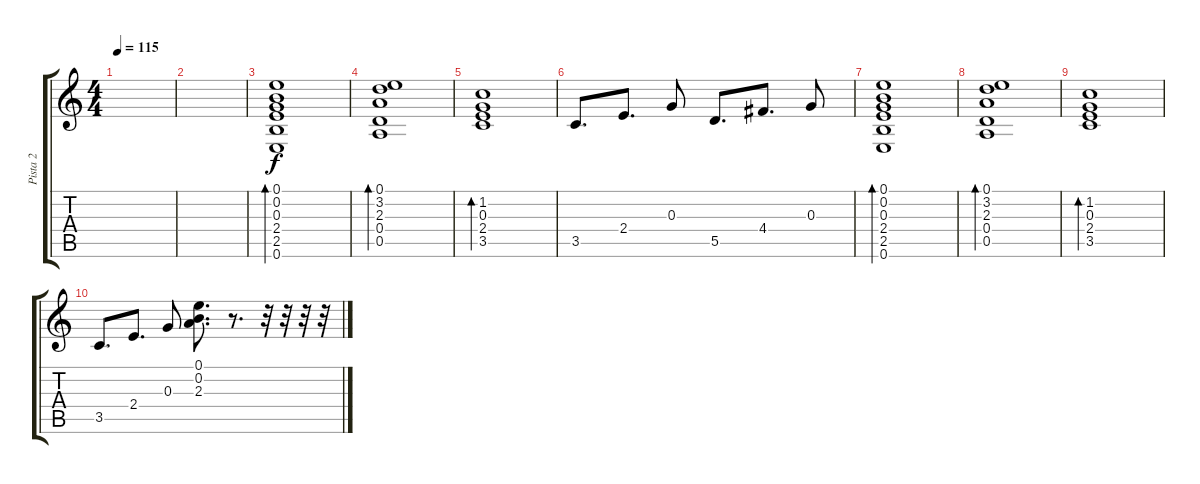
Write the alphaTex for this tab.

\track ("Pista 2" "Pista 2") {instrument electricguitarclean}
\staff {score tabs}
\tuning (E4 B3 G3 D3 A2 E2) {hide}
\ts (4 4)
\tempo 115
\clef g2
\ks c
|
|
(0.1 0.2 0.3 2.4 2.5 0.6).1{bd 240} |
(0.1 3.2 2.3 0.4 0.5).1{bd 240} |
(1.2 0.3 2.4 3.5).1{bd 240} |
3.5.8{d} 2.4.8{d} 0.3.8 5.5.8{d} 4.4.8{d} 0.3.8 |
(0.1 0.2 0.3 2.4 2.5 0.6).1{bd 240} |
(0.1 3.2 2.3 0.4 0.5).1{bd 240} |
(1.2 0.3 2.4 3.5).1{bd 240} |
3.5.8{d} 2.4.8{d} 0.3.8 (0.1 0.2 2.3).8{d} r.8{d} r.32 r.32 r.32 r.32
